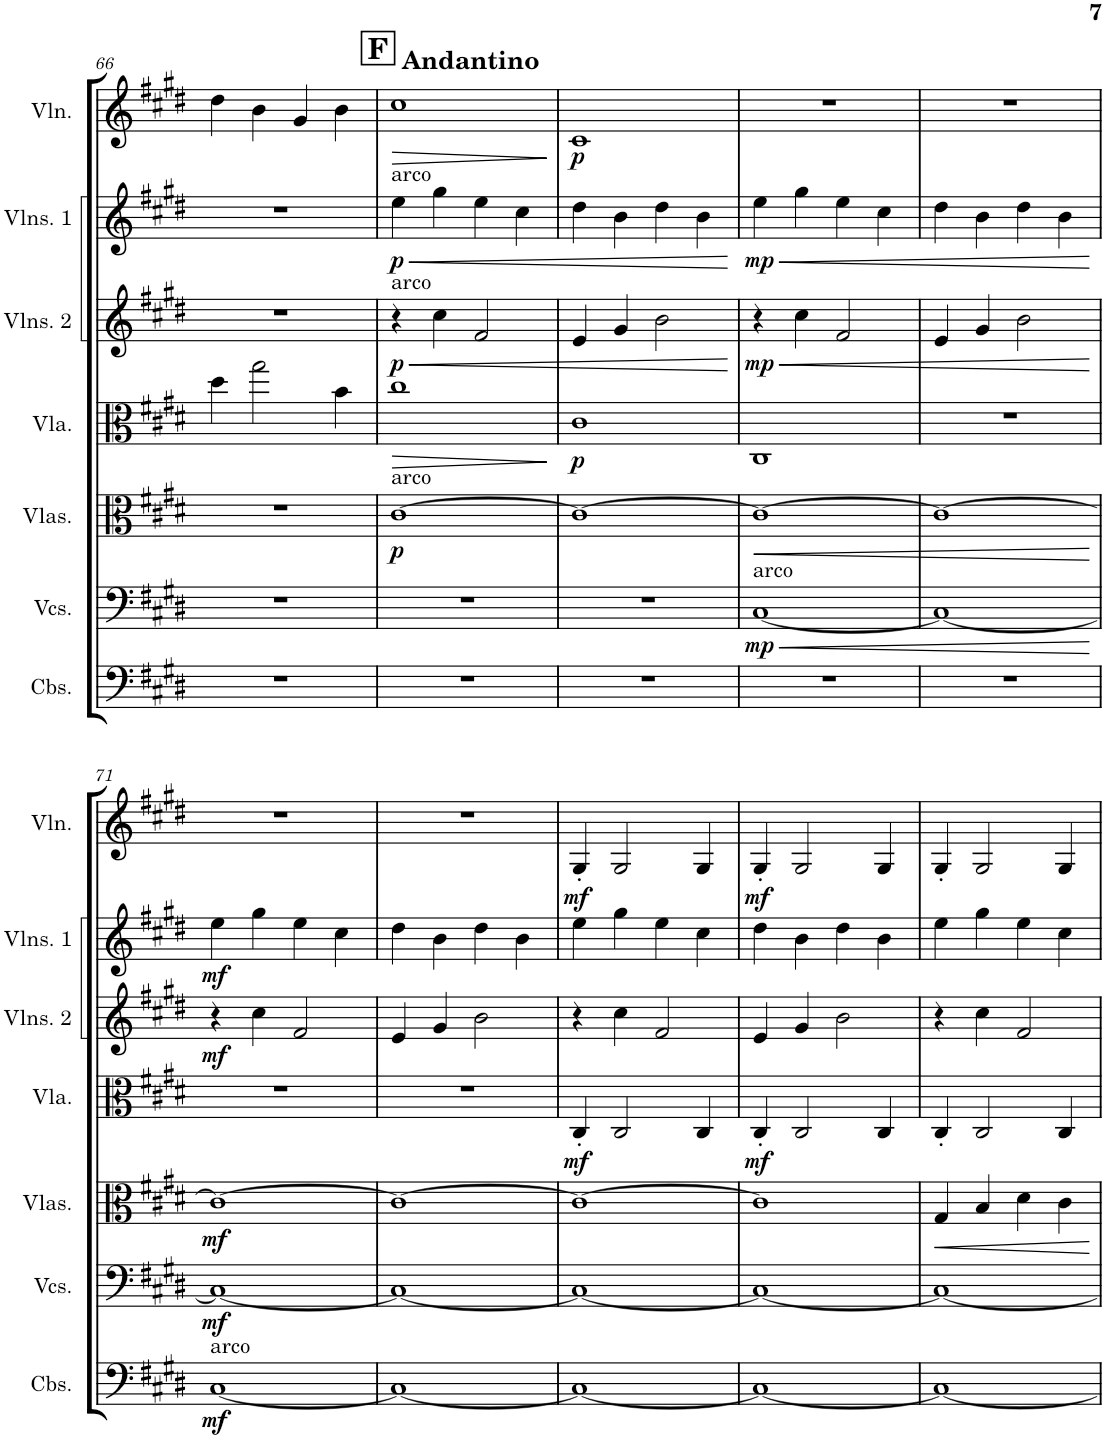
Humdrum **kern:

**kern	**dynam	**kern	**dynam	**kern	**dynam	**kern	**dynam	**kern	**dynam	**kern	**dynam	**kern	**dynam
*part7	*part7	*part6	*part6	*part5	*part5	*part4	*part4	*part3	*part3	*part2	*part2	*part1	*part1
*staff7	*staff7	*staff6	*staff6	*staff5	*staff5	*staff4	*staff4	*staff3	*staff3	*staff2	*staff2	*staff1	*staff1
*I"Contrabasses	*	*I"Violoncellos	*	*I"Violas	*	*I"Viola	*	*I"Violins 2	*	*I"Violins 1	*	*I"Violin	*
*I'Cbs.	*	*I'Vcs.	*	*I'Vlas.	*	*I'Vla.	*	*I'Vlns. 2	*	*I'Vlns. 1	*	*I'Vln.	*
!!LO:PB:g=z
*clefF4	*	*clefF4	*	*clefC3	*	*clefC3	*	*clefG2	*	*clefG2	*	*clefG2	*
*Trd7c12	*	*	*	*	*	*	*	*	*	*	*	*	*
*k[f#c#g#d#]	*	*k[f#c#g#d#]	*	*k[f#c#g#d#]	*	*k[f#c#g#d#]	*	*k[f#c#g#d#]	*	*k[f#c#g#d#]	*	*k[f#c#g#d#]	*
*M4/4	*	*M4/4	*	*M4/4	*	*M4/4	*	*M4/4	*	*M4/4	*	*M4/4	*
=66	=66	=66	=66	=66	=66	=66	=66	=66	=66	=66	=66	=66	=66
1r	.	1r	.	1r	.	4dd#\	.	1r	.	1r	.	4dd#\	.
.	.	.	.	.	.	2gg#\	.	.	.	.	.	4b\	.
.	.	.	.	.	.	.	.	.	.	.	.	4g#/	.
.	.	.	.	.	.	4b\	.	.	.	.	.	4b\	.
=67	=67	=67	=67	=67	=67	=67	=67	=67	=67	=67	=67	=67	=67
!!LO:REH:place=s1:a:B:cj:fs=14:t=F
!	!	!	!	!	!	!	!	!	!	!	!	!LO:TX:a:B:t=Andantino	!
!	!	!	!	!	!	!	!	!	!	!LO:TX:a:t=arco	!	!	!
!	!	!	!	!	!	!	!	!LO:TX:a:t=arco	!	!	!	!	!
!	!	!	!	!LO:TX:a:t=arco	!	!	!	!	!	!	!	!	!
!	!	!	!	!	!LO:DY:b	!	!LO:HP:b	!	!LO:HP:b	!	!LO:HP:b	!	!LO:HP:b
!	!	!	!	!	!	!	!	!	!LO:DY:n=1:b	!	!LO:DY:n=1:b	!	!
1r	.	1r	.	[1c#	p	1cc#	>	4r	< p	4ee\	< p	1cc#	>
.	.	.	.	.	.	.	.	4cc#\	.	4gg#\	.	.	.
.	.	.	.	.	.	.	.	2f#/	.	4ee\	.	.	.
.	.	.	.	.	.	.	.	.	.	4cc#\	.	.	.
.	.	.	.	.	.	.	]	.	.	.	.	.	]
=68	=68	=68	=68	=68	=68	=68	=68	=68	=68	=68	=68	=68	=68
!	!	!	!	!	!	!	!LO:DY:b	!	!	!	!	!	!LO:DY:b
1r	.	1r	.	1c#_	.	1c#	p	4e/	.	4dd#\	.	1c#	p
.	.	.	.	.	.	.	.	4g#/	.	4b\	.	.	.
.	.	.	.	.	.	.	.	2b\	.	4dd#\	.	.	.
.	.	.	.	.	.	.	.	.	.	4b\	.	.	.
.	.	.	.	.	.	.	.	.	[	.	[	.	.
=69	=69	=69	=69	=69	=69	=69	=69	=69	=69	=69	=69	=69	=69
!	!	!LO:TX:a:t=arco	!	!	!	!	!	!	!	!	!	!	!
!	!	!	!LO:HP:b	!	!LO:HP:b	!	!	!	!LO:HP:b	!	!LO:HP:b	!	!
!	!	!	!LO:DY:n=1:b	!	!	!	!	!	!LO:DY:n=1:b	!	!LO:DY:n=1:b	!	!
1r	.	[1C#	< mp	1c#_	<	1C#	.	4r	< mp	4ee\	< mp	1r	.
.	.	.	.	.	.	.	.	4cc#\	.	4gg#\	.	.	.
.	.	.	.	.	.	.	.	2f#/	.	4ee\	.	.	.
.	.	.	.	.	.	.	.	.	.	4cc#\	.	.	.
=70	=70	=70	=70	=70	=70	=70	=70	=70	=70	=70	=70	=70	=70
1r	.	1C#_	.	1c#_	.	1r	.	4e/	.	4dd#\	.	1r	.
.	.	.	.	.	.	.	.	4g#/	.	4b\	.	.	.
.	.	.	.	.	.	.	.	2b\	.	4dd#\	.	.	.
.	.	.	.	.	.	.	.	.	.	4b\	.	.	.
.	.	.	[	.	[	.	.	.	[	.	[	.	.
!!LO:LB:g=z
=71	=71	=71	=71	=71	=71	=71	=71	=71	=71	=71	=71	=71	=71
!LO:TX:a:t=arco	!	!	!	!	!	!	!	!	!	!	!	!	!
!	!LO:DY:b	!	!LO:DY:b	!	!LO:DY:b	!	!	!	!LO:DY:b	!	!LO:DY:b	!	!
[1C#	mf	1C#_	mf	1c#_	mf	1r	.	4r	mf	4ee\	mf	1r	.
.	.	.	.	.	.	.	.	4cc#\	.	4gg#\	.	.	.
.	.	.	.	.	.	.	.	2f#/	.	4ee\	.	.	.
.	.	.	.	.	.	.	.	.	.	4cc#\	.	.	.
=72	=72	=72	=72	=72	=72	=72	=72	=72	=72	=72	=72	=72	=72
1C#_	.	1C#_	.	1c#_	.	1r	.	4e/	.	4dd#\	.	1r	.
.	.	.	.	.	.	.	.	4g#/	.	4b\	.	.	.
.	.	.	.	.	.	.	.	2b\	.	4dd#\	.	.	.
.	.	.	.	.	.	.	.	.	.	4b\	.	.	.
=73	=73	=73	=73	=73	=73	=73	=73	=73	=73	=73	=73	=73	=73
!	!	!	!	!	!	!	!LO:DY:b	!	!	!	!	!	!LO:DY:b
1C#_	.	1C#_	.	1c#_	.	4C#'/	mf	4r	.	4ee\	.	4G#'/	mf
.	.	.	.	.	.	2C#/	.	4cc#\	.	4gg#\	.	2G#/	.
.	.	.	.	.	.	.	.	2f#/	.	4ee\	.	.	.
.	.	.	.	.	.	4C#/	.	.	.	4cc#\	.	4G#/	.
=74	=74	=74	=74	=74	=74	=74	=74	=74	=74	=74	=74	=74	=74
!	!	!	!	!	!	!	!LO:DY:b	!	!	!	!	!	!LO:DY:b
1C#_	.	1C#_	.	1c#]	.	4C#'/	mf	4e/	.	4dd#\	.	4G#'/	mf
.	.	.	.	.	.	2C#/	.	4g#/	.	4b\	.	2G#/	.
.	.	.	.	.	.	.	.	2b\	.	4dd#\	.	.	.
.	.	.	.	.	.	4C#/	.	.	.	4b\	.	4G#/	.
=75	=75	=75	=75	=75	=75	=75	=75	=75	=75	=75	=75	=75	=75
!	!	!	!	!	!LO:HP:b	!	!	!	!	!	!	!	!
1C#_	.	1C#_	.	4G#/	<	4C#'/	.	4r	.	4ee\	.	4G#'/	.
.	.	.	.	4B/	.	2C#/	.	4cc#\	.	4gg#\	.	2G#/	.
.	.	.	.	4d#\	.	.	.	2f#/	.	4ee\	.	.	.
.	.	.	.	4c#\	.	4C#/	.	.	.	4cc#\	.	4G#/	.
.	.	.	.	.	[	.	.	.	.	.	.	.	.
=	=	=	=	=	=	=	=	=	=	=	=	=	=
*-	*-	*-	*-	*-	*-	*-	*-	*-	*-	*-	*-	*-	*-
